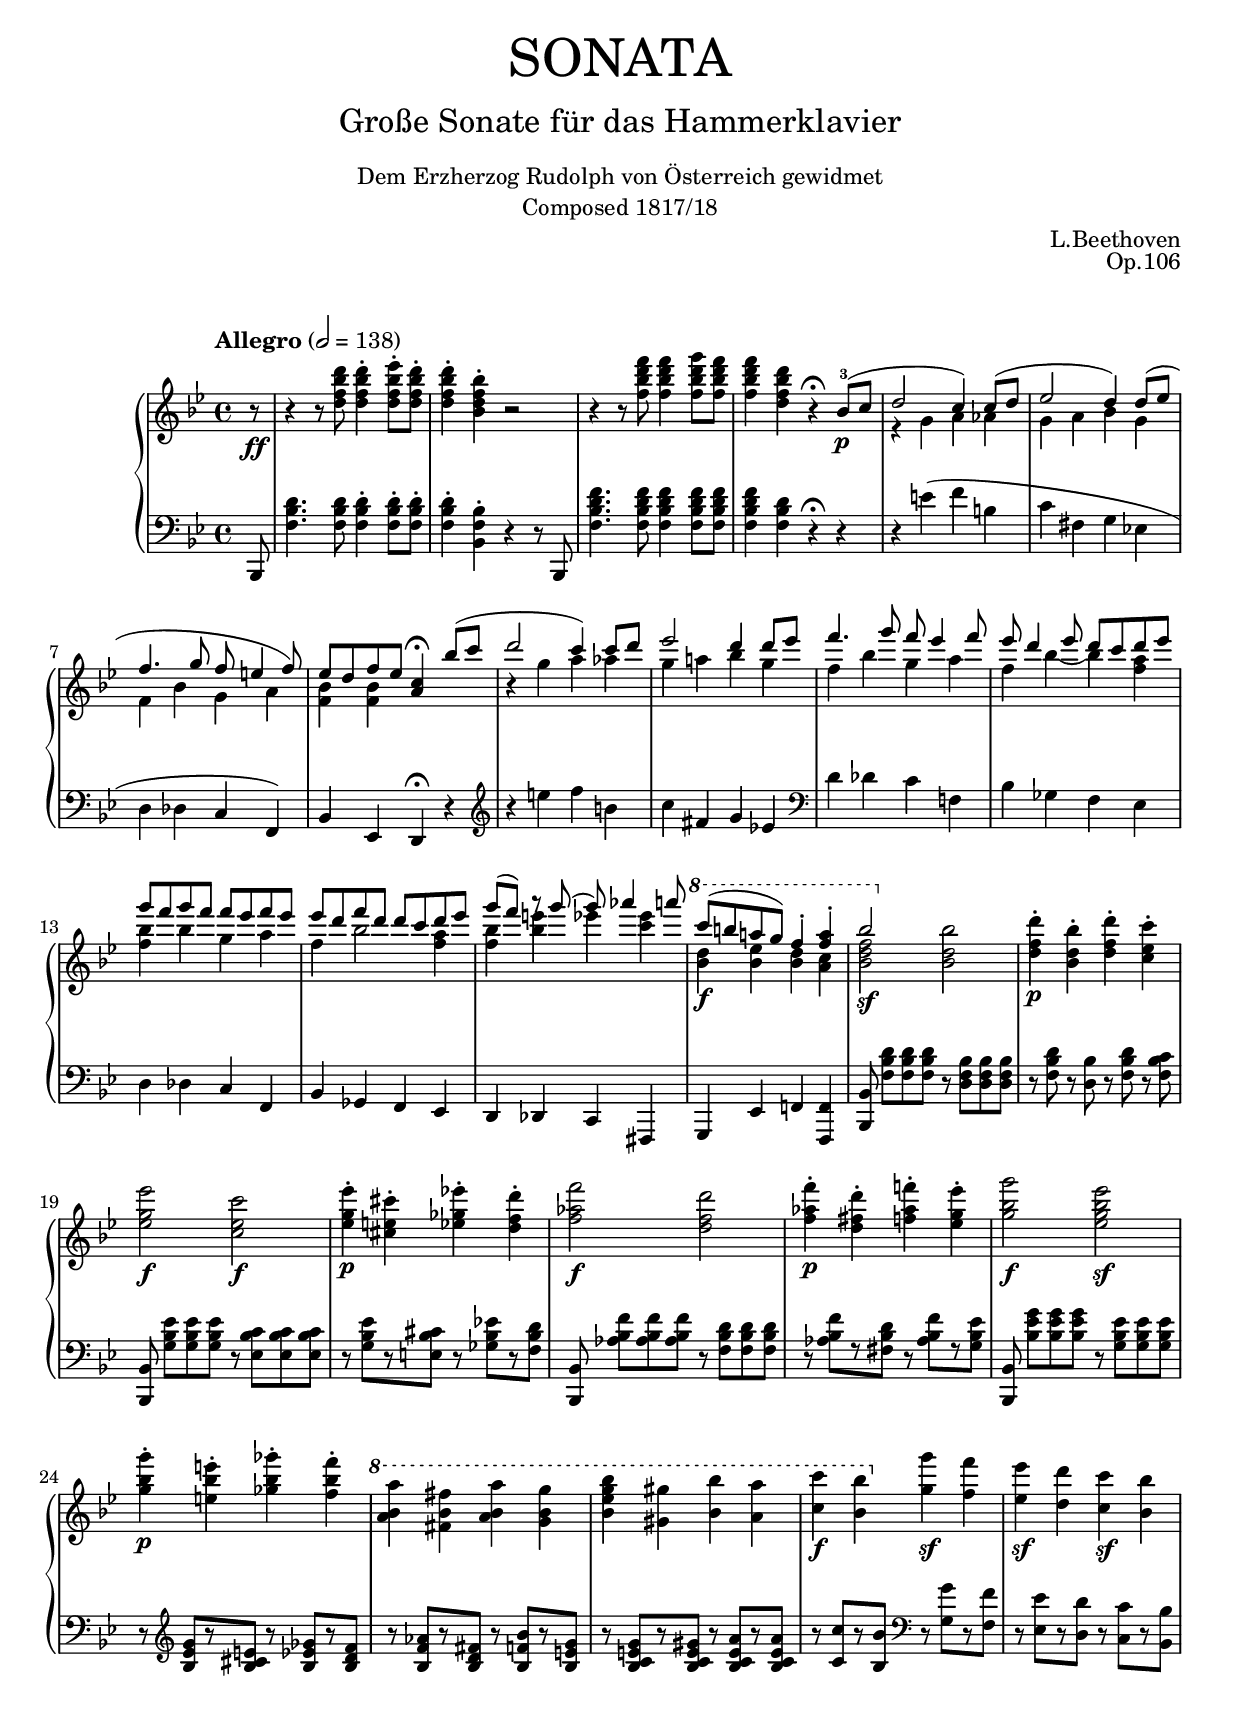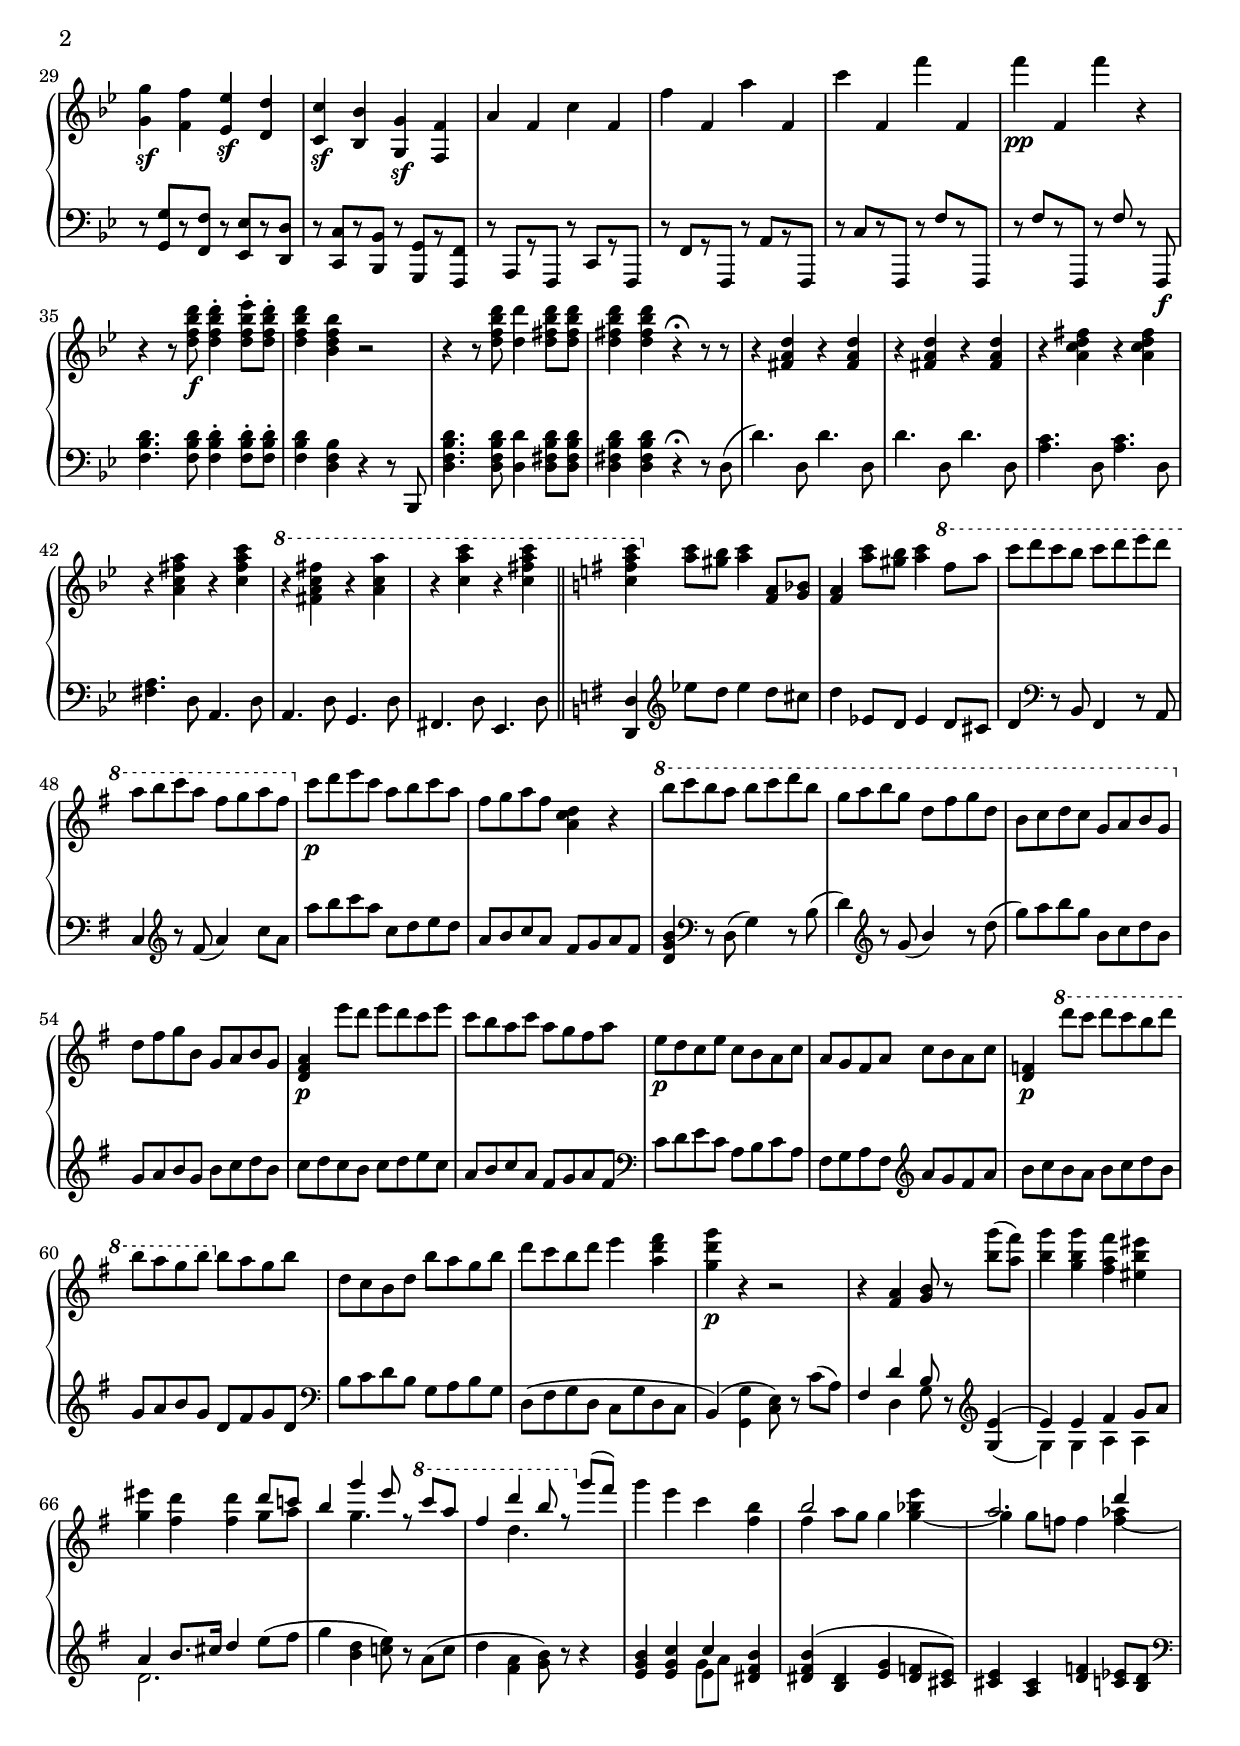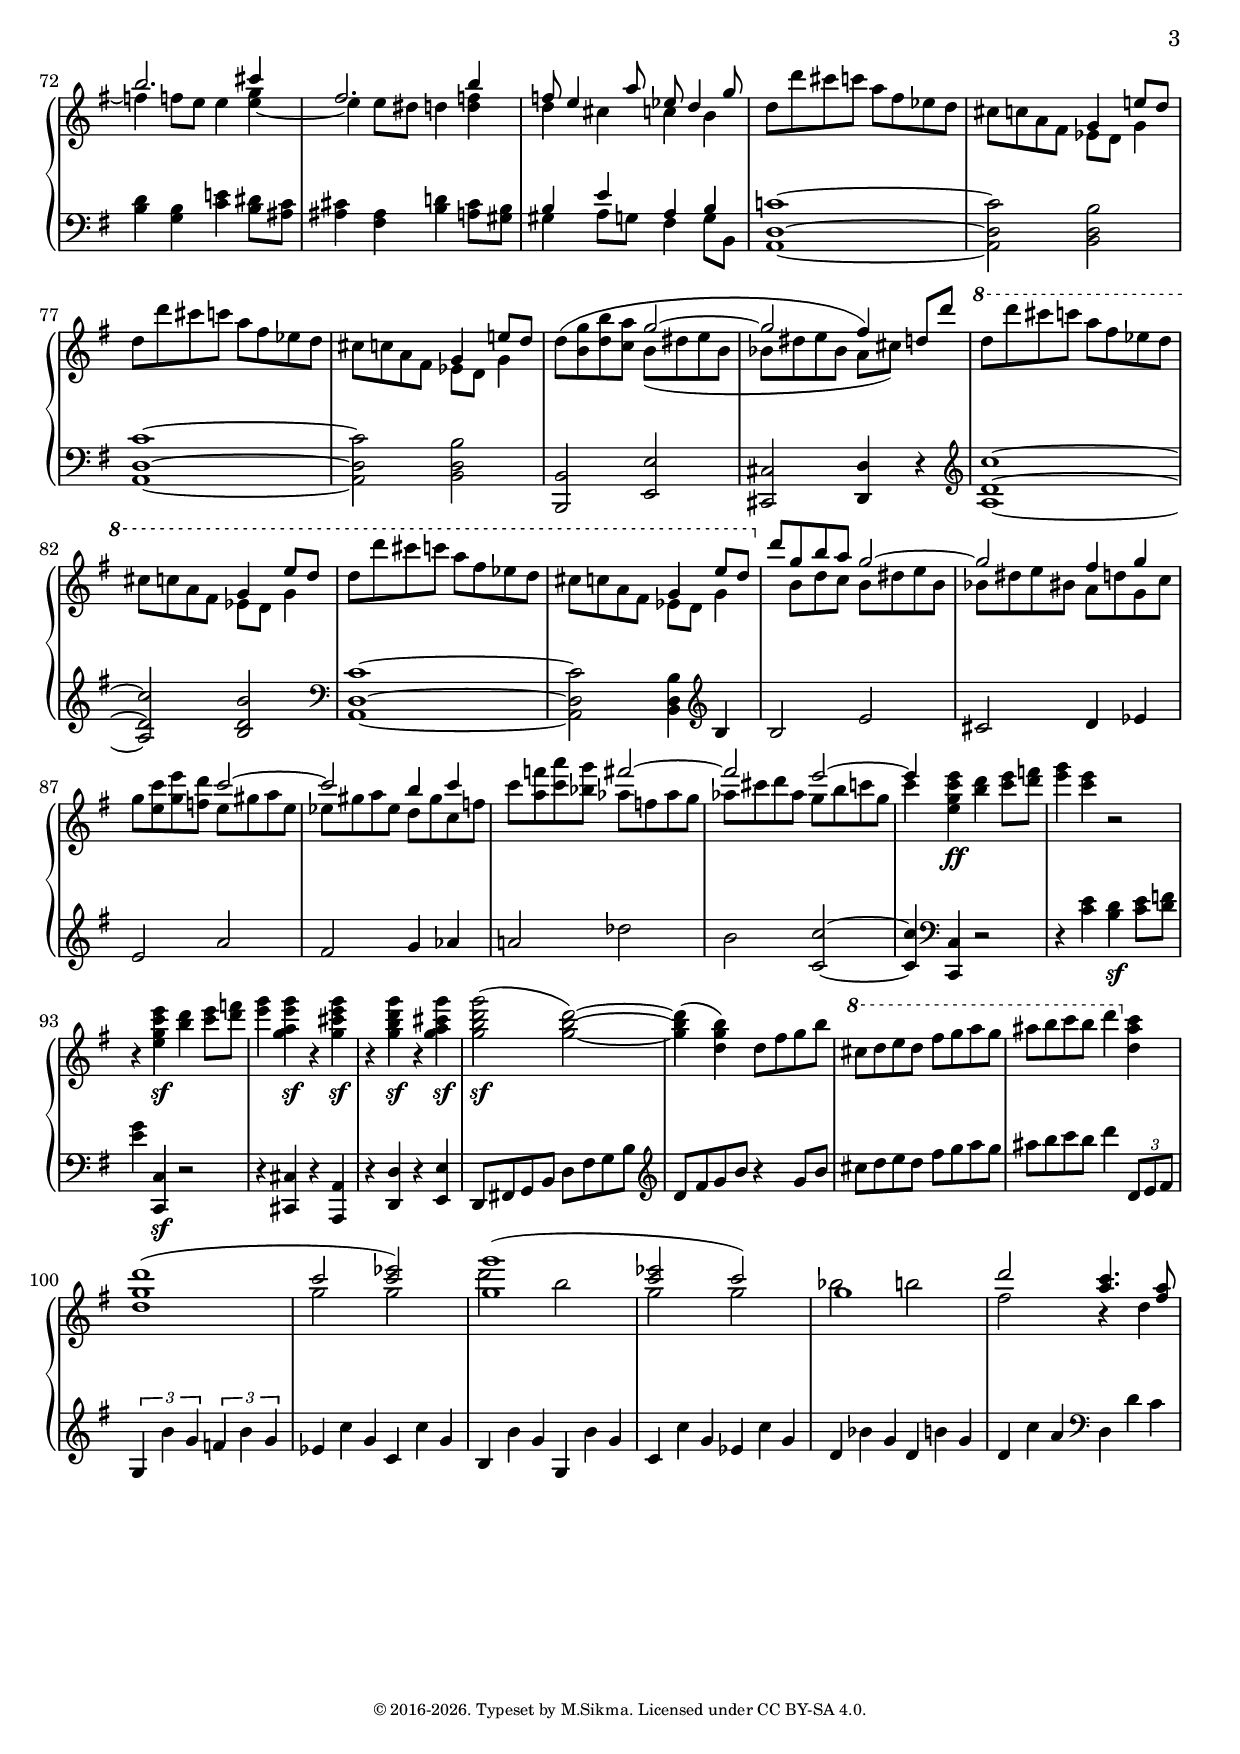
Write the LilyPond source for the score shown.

%===========================================================================
%    Piano Sonata Op.106 (L.Beethoven) - I
%===========================================================================
%
%    (C) 2016-2017, Michiel Sikma <michiel@sikma.org>
%    Licensed under CC BY-SA 4.0.
%
%---------------------------------------------------------------------------

\version "2.19.42"
\include "sonata-op106-includes.ily"

%---------------------------------------------------------------------------
%    I. Allegro
%---------------------------------------------------------------------------

one-section-one = {
  \key bes \major
  \time 4/4
  \partial 8
  \tempo "Allegro" 2 = 138
}

\bookpart {
  \paper {
    markup-system-spacing = \std-padding-page-one
    bookTitleMarkup = \std-title-markup-page-one
  }
  \header {
    title = "SONATA"
    subtitle = "Große Sonate für das Hammerklavier"
    composer = "L.Beethoven"
    opus = "Op.106"
    dedication = "Dem Erzherzog Rudolph von Österreich gewidmet"
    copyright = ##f
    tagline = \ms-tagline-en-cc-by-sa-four
  }
  \score {
    \new PianoStaff \with {
      \std-staff-spacing
    } <<
      \set PianoStaff.connectArpeggios = ##t
      %---------------------------------------------------------------------
      %    Right hand
      %---------------------------------------------------------------------
      \new Staff = "right" \with {
        \std-magnification
        \stdDynSize
        midiInstrument = "acoustic grand"
      } {
        \clef treble \relative c'' {
          \one-section-one
          r8\ff |
          r4 r8 <d f bes d>8 4-. <d f bes es>8-. <d f bes d>-. |
          4-. <bes d f bes>-. r2 |
          r4 r8 <f' bes d f>8 4 <f bes d g>8 <f bes d f> |
          4 <d f bes d>4 r4\fermata
          <<
            \relative c'' {
              bes8\p-3^( c
              |
              d2 c4) 8-[^( d]
              |
              es2 d4) 8-[^( es]
              |
              f4. g8\noBeam f e4 f8)
              |
              es8-[ d f es]
              s4 bes'8-[^( c]
              |
              d2 c4)
              c8-[ d]
              |
              es2 d4 d8-[ es]
              |
              f4. g8\noBeam f es4 f8
              |
              es8 d4 es8\noBeam d8-[ c d es]
              |
              g-[ f g f]
              f-[ es f es]
              |
              es-[ d f d]
              d-[ c d es]
              |
              g-[^( f)]
              a8\rest
              g8\noBeam^( 8) aes4 a8
              |
              \ottava #1
              \set Staff.ottavation = "8"
              c8^(-[\f b a! g]) f4-. <f a>-.
              |
              bes2\sf
              \ottava #0
            }
            \\
            \relative c' {
              s4
              |
              e4\rest g4 a as
              |
              g a bes g
              |
              f bes g a
              |
              <f bes>4 4 \stemUp <a c>4^\fermata \stemDown s4
              |
              b4\rest
              g'4 a aes
              |
              g a! bes g
              |
              f bes g a
              |
              f bes_~ bes <f a>
              |
              <f bes> bes g a
              |
              f4 bes2 <f a>4
              |
              <f bes>4 <bes e>4
              es <c es>
              |
              <bes d> <bes es> <bes d> <a c>
              |
              <bes d f>2
            }
          >>
          <bes d bes'>2
          |
          <d f d'>4-.\p <bes d bes'>-. <d f d'>-. <c es c'>-.
          |
          <es g es'>2\f <c es c'>2\f
          |
          <es g es'>4-.\p <cis e cis'>-. <es ges es'!>-. <d f d'>-.
          |
          <f aes f'>2\f
          % note: the \f is omitted here.
          % todo should it?
          <d f d'>2
          |
          <f aes f'>4-.\p <d fis d'>-. <f aes f'!>-. <es g es'>-.
          |
          <g bes g'>2\f <es g bes es>2\sf
          |
          <g bes g'>4-.\p <e bes' e>-. <ges bes ges'>-. <f bes f'>-.
          |
          \ottava #1
          \set Staff.ottavation = "8"
          <a bes a'>4
          <fis bes fis'>
          <a bes a'>
          <g bes g'>
          |
          <bes es g bes>
          <gis gis'>
          <bes bes'>
          <a a'>
          |
          <c c'>\f
          <bes bes'>
          \ottava #0
          <g g'>\sf
          <f f'>
          |
          <es es'>\sf
          <d d'>
          <c c'>\sf
          <bes bes'>
          |
          <g g'>\sf
          <f f'>
          <es es'>\sf
          <d d'>
          |
          <c c'>\sf
          <bes bes'>
          <g g'>\sf
          <f f'>
          |
          a' \relative c' f c \relative c' f
          |
          f \relative c' f a \relative c' f
          |
          c \relative c' f f \relative c' f
          |
          f\pp \relative c' f f r4
          |
          r4 r8
          % Note: first explicitly does not have staccato.
          <d, f bes d>8\f 4-. <d f bes es>8-.-[ <d f bes d>-.]
          |
          4 <bes d f bes>4 r2
          |
          r4 r8
          <d f bes d>8
          <d d'>4
          <d fis bes d>8-[ 8]
          |
          4 4 r4\fermata r8 r8
          |
          r4 <fis, a d>4 r4 4
          |
          r4 4 r4 4
          |
          r4 <a c d fis> r4 4
          |
          r4 <a c fis a> r4 <c fis a c>
          |
          \ottava #1
          \set Staff.ottavation = "8"
          r4 <fis a c fis> r4 <a c a'>
          |
          r4 <c a' c> r4 <c fis a c>
          |
          \bar "||"
          \key g \major
          <c fis a c>4
          \ottava #0
          <a c>8-[ <gis b>] <a c>4
          <fis, a>8-[ <g bes>]
          |
          <fis a>4
          <a' c>8-[ <gis b>] <a c>4
          \ottava #1
          \set Staff.ottavation = "8"
          fis'8-[ a]
          |
          c8-[ d c b]
          c-[ d e d]
          |
          a-[ b c a]
          fis-[ g a fis]
          |
          \ottava #0
          c\p-[ d e c]
          a-[ b c a]
          |
          fis-[ g a fis]
          <a, c d>4 r4
          |
          \ottava #1
          \set Staff.ottavation = "8"
          b''8 c b a b c d b
          |
          g a b g d fis g d
          |
          b c d c g a b g
          |
          \ottava #0
          d fis g b, g a b g
          |
          <d fis a>4\p
          e''8-[ d] e d c e
          |
          c b a c a g fis a
          |
          e\p d c e c b a c
          |
          a g fis a c b a c
          |
          <d, f>4\p
          \ottava #1
          \set Staff.ottavation = "8"
          d'''8 c d c b d
          |
          b a g b
          \ottava #0
          b, a g b
          |
          d, c b d b' a g b
          |
          d c b d e4 <a, d fis>
          |
          <g d' g>4\p r4 r2
          |
          r4 <fis, a>4 <g b>8 r8 <b' g'>8^( <a fis'>)
          |
          <b g'>4 <g b g'>4 <fis a fis'> <eis b' eis>
          |
          <g eis'> <fis d'>4 4
          <<
            \relative c''' {
              d8 c!
              |
              b4 g'4 e8 r8
              \ottava #1
              \set Staff.ottavation = "8"
              c'-[ a]
              |
              fis4 d' b8 r8
              \ottava #0
              g8-[^( fis]^)
              |
              \stemDown g4 e c <fis, b> \stemUp
              |
              b2 \stemDown s4 s4
              |
              \stemUp
              a2. d4
              |
              b2. cis4
              |
              fis,2. b4
              |
              f8\noBeam e4 a8 es8 d4 g8
              |
              s1
              |
              s2 g,4 e'!8-[ d]
              |
              s1
              |
              s2 g,4 e'!8-[ d]
              |
              \stemDown d8-[^( <b g'> <d b'> <c a'>]
              \stemUp g'2^~
              |
              g2 fis4) d!8-[ d']
              |
              s1
              |
              s2 g,4 e'8-[ d]
              |
              s1
              |
              s2 g,4 e'8-[ d]
              |
              d8-[ g, b a]
              g2^~
              |
              g2 fis4 g4
              |
              s2 c2^~
              |
              c2 b4 c4
              |
              s2 fis2^~
              |
              fis2 e2^~
              |
              e4
            }
            \\
            \relative c''' {
              g8 a
              |
              s4 g4. s4.
              |
              s4 d'4. s4.
              |
              s1
              |
              fis,4 a8-[ g] g4 <g_~ bes e>
              |
              g4 g8-[ f] f4 <f_~ aes>4
              |
              f4 f8-[ e] e4 <e_~ g>4
              |
              e4 e8-[ dis] d4 <d f>4
              |
              d4 cis4 c4 b4
              |
              d8 d' cis c a fis es d
              |
              cis c a fis
              es d
              g4
              |
              d'8 d' cis c a fis es d
              |
              cis c a fis
              es d
              g4
              |
              s2
              b8-[_( dis e b]
              |
              bes-[ dis e bes]
              a-[ cis]) s4
              |
              \ottava #1
              \set Staff.ottavation = "8"
              d'8 d' cis c a fis es d
              |
              cis c a fis
              es d
              g4
              |
              d'8 d' cis c a fis es d
              |
              cis c a fis
              es d
              g4
              \ottava #0
              |
              s8 b,8-[ d c] b-[ dis e b]
              |
              bes-[ dis e bis]
              a-[ d g, c]
              |
              g'8-[ <e c'> <g e'> <f d'>]
              e-[ gis a e]
              |
              es-[ gis a es]
              d-[ gis c, f]
              |
              % Note: original has this in the upper voice for some reason.
              c'8-[ <a f'> <c a'> <bes g'>]
              aes-[ f aes g]
              |
              aes-[ cis d aes]
              g-[ b c! g]
              |
              c4
            }
          >>
          <e g c e>4\ff <b' d> <c e>8-[ <d f>]
          |
          <e g>4 <c e> b,2\rest
          |
          b4\rest <e g c e>4\sf <b' d> <c e>8-[ <d f>]
          |
          <e g>4
          <g, a e' g>\sf \relative c'' b4\rest
          <g cis e g>\sf
          |
          \relative c'' b4\rest <g b d g>\sf
          \relative c'' b4\rest <g a cis g'>\sf
          <g b d g>2^(\sf <g_~ b^~ d^~>2)
          |
          <g b d>4^( <d g b>4)
          d8-[ fis g b]
          |
          \ottava #1
          \set Staff.ottavation = "8"
          cis-[ d e d] fis-[ g a g]
          |
          ais-[ b c b] d4
          \ottava #0
          <d,, a' c>4
          |
          <<
            \relative c'' {
              % Todo: check these slurs
              <d g d'>1^(
              |
              c'2 <c es>)
              |
              <g g'>1^(
              |
              <c es>2 c)
              |
              g1
              |
              d'2 <a c>4. <fis a>8
              |
            }
            \\
            \relative c''' {
              s1
              |
              g2 g2
              |
              d'2 b2
              |
              g2 g
              |
              bes b
              |
              fis2 b,4\rest d4
              |
            }
          >>
        }
      }
      %---------------------------------------------------------------------
      %    Left hand
      %---------------------------------------------------------------------
      \new Staff = "left" \with {
        \std-magnification
        \stdDynSize
        midiInstrument = "acoustic grand"
      } {
        \clef bass \relative c, {
          \one-section-one
          bes8 |
          <f'' bes d>4. 8 4-. 8-. 8-. |
          4-. <bes, f' bes>4-. r4 r8 bes,8 |
          <f'' bes d f>4. 8 4 8 8 |
          4 <f bes d>4 r4\fermata r4 |
          r4 e'4^( f b,
          |
          c fis, g es!
          |
          d des c f,)
          |
          bes es, d^\fermata r4
          |
          \clef treble r4 e'''4 f b,
          |
          c fis, g es!
          |
          \clef bass
          d des c f,!
          |
          bes ges f es
          |
          d des c f,
          |
          bes ges f es
          |
          d des c fis,
          |
          g es' f! <f, f'>
          |
          <bes bes'>8\noBeam
          <f'' bes d>8-[ 8 8]
          r8
          <d f bes>8-[ 8 8]
          |
          r8 <f bes d>8 r8 <d bes'> r8 <f bes d>8 r8 <f bes c>
          |
          <bes,, bes'>8\noBeam <g'' bes es>8-[ 8 8]
          r8 <es bes' c>8-[ 8 8]
          |
          % Note: previous notes were non-beamed, these are, as per first edition.
          r8 <g bes es>8-[ r8 <e bes' cis>] r8 <ges bes es!>-[ r8 <f bes d>]
          |
          <bes,, bes'>8\noBeam <aes'' bes f'>8-[ 8 8]
          r8 <f bes d>8-[ 8 8]
          |
          r8
          <aes bes f'>8-[ r8 <fis bes d>]
          r8 <aes bes f'>8-[ r8 <g bes es>]
          |
          <bes,, bes'>8\noBeam
          <bes'' es g>8-[ 8 8]
          r8
          <g bes es>8-[ 8 8]
          |
          r8
          \clef treble
          <bes es g>8-[ r8 <bes cis e>]
          r8 <bes es ges>8-[ r8 <bes d f>]
          |
          r8 <bes f' aes>8-[ r8 <bes d fis>]
          r8 <bes f' bes>8-[ r8 <bes e g>]
          |
          r8 <bes c e g>8-[ r8 <bes c e gis>]
          r8 <bes c e a>8-[ r8 8]
          |
          r8 <c c'>8-[ r8 <bes bes'>]
          \clef bass
          r8 <g g'>8-[ r8 <f f'>]
          |
          r8 <es es'>8-[ r8 <d d'>]
          r8 <c c'>8-[ r8 <bes bes'>]
          |
          r8 <g g'>8-[ r8 <f f'>]
          r8 <es es'>8-[ r8 <d d'>]
          |
          r8 <c c'>8-[ r8 <bes bes'>]
          r8 <g g'>8-[ r8 <f f'>]
          |
          r8 a-[ r8 f]
          r8 c'-[ r8 \relative c,, f]
          |
          r8 f-[ r8 \relative c,, f]
          r8 a-[ r8 \relative c,, f]
          |
          r8 c-[ r8 \relative c,, f]
          r8 f-[ r8 \relative c,, f]
          |
          r8 f-[ r8 \relative c,, f]
          r8 \stemUp f\noBeam r8 \relative c,, f\f \stemNeutral
          |
          <f bes d>4. 8 4-. 8-. 8-.
          |
          4 <d f bes>4 r4 r8 bes,8
          |
          <d' f bes d>4. 8 <d d'>4 <d fis bes d>8-[ 8]
          |
          4 4 r4\fermata r8 d8^(
          |
          d'4.) d,8 d'4. d,8
          |
          d'4. d,8 d'4. d,8
          |
          <a' c>4. d,8 <a' c>4. d,8
          |
          <fis a>4. d8 a4. d8
          |
          a4. d8 g,4. d'8
          |
          fis,4. d'8 es,4. d'8
          \bar "||"
          \key g \major
          <d, d'>4
          \clef treble
          es'''8-[ d] es4 d8-[ cis]
          |
          d4 es,8-[ d] es4 d8-[ cis]
          |
          d4
          \clef bass
          r8 b,8 fis4 r8 a8
          |
          c4 
          \clef treble r8
          fis'8_( a4) c8-[ a]
          |
          a'8-[ b c a]
          c,8-[ d e d]
          |
          a8-[ b c a]
          fis-[ g a fis]
          |
          <d g b>4 \clef bass r8 d,8^( g4) r8 b8^(
          |
          d4) \clef treble r8 \stemUp g8_( b4) \stemNeutral r8 d8^(
          |
          g8) a b g b, c d b
          |
          g a b g b c d b
          |
          c d c b c d e c
          |
          a b c a fis g a fis
          \clef bass
          |
          c d e c a b c a
          |
          fis g a fis \clef treble
          a' g fis a
          |
          b c b a b c d b
          |
          g a b g d fis g d
          \clef bass
          |
          b c d b g a b g
          |
          d^( fis g d c g' d c
          |
          b4)^( \stemDown <g g'> <c e>8) \stemNeutral r8 c'8-[^( a])
          |
          <<
            \relative c {
              fis4 d' b8 d,8\rest \clef treble
              e'4^(
              |
              e) e fis g8-[ a]
              |
              a4 b8.-[ cis16] d4 \stemDown e8-[^( fis]
              |
              g4 <b, d>4 <c! e>8) b8\rest a8-[^( c]
              |
              d4 <fis, a>4 <g b>8) b8\rest b4\rest
              |
              \stemUp
              <e, g b>4 <e g c>4 c'4 <dis, fis b>4
              
            }
            \\
            \relative c {
              s4 d4 g8 s8 \stemUp g4_(
              |
              \stemDown g4) g a a
              |
              d2. s4
              |
              s1
              |
              s1
              |
              s4 s4 e4
            }
            \\
            \relative c'' {
              s1
              |
              s1
              |
              s1
              |
              s1
              |
              s1
              |
              % Todo fix this voices setup
              s4 s4 \voiceFour g8-[ a]
            }
          >>
          |
          \stemNeutral
          <dis fis b>4^( <b dis>4 <e g> <dis f>8-[ <cis e>])
          |
          <cis e>4 <a cis> <d f> <c es>8-[ <b d>]
          \clef bass
          |
          <b d>4 <g b> <c e!> <b dis>8-[ <ais c>]
          |
          <ais cis>4 <fis ais> <b d!> <a! cis>8-[ <gis b>]
          |
          <<
            \relative c' {
              b4 e4 a, b
            }
            \\
            \relative c' {
              gis4 a8-[ g] fis4 g8-[ b,]
            }
          >>
          |
          <a,_~ d^~ c'!^~>1
          |
          <a d c'>2 <b d b'>2
          |
          <a_~ d^~ c'^~>1
          |
          <a d c'>2 <b d b'>2
          |
          <b, b'>2 <e e'>
          |
          <cis cis'> <d d'>4 r4
          |
          \clef treble
          <a''_~ d^~ c'^~>1
          |
          <a d c'>2 <b d b'>2
          |
          \clef bass
          <a,_~ d^~ c'^~>1
          |
          <a d c'>2 <b d b'>4
          \clef treble
          b'4
          |
          b2 e
          |
          cis d4 es
          |
          e2 a
          |
          fis g4 aes4
          |
          a!2 des
          |
          b2 <c,_~ c'^~>2
          |
          <c c'>4 \clef bass
          <c,, c'>4 r2
          |
          r4 <c'' e>4 <b d>4\sf <c e>8-[ <d f>]
          |
          <e g>4
          <c,, c'>4\sf r2
          |
          r4 <cis cis'>4 r4 <a a'>
          |
          r4 <d d'> r4 <e e'>
          |
          d8-[ fis! g b]
          d8-[ fis g b]
          |
          \clef treble
          d8-[ fis g b]
          r4 g8-[ b]
          |
          cis-[ d e d]
          fis-[ g a g]
          |
          ais-[ b c b]
          d4
          \tuplet 3/2 { d,,8-[ e fis] }
          |
          \tupletUp
          \tuplet 3/2 { g,4 b' g }
          \tuplet 3/2 { f b g }
          |
          \implicitTuplets
          \hideTupletBracket
          \clef treble
          \tuplet 3/2 { es c' g }
          \tuplet 3/2 { c, c' g }
          |
          \tuplet 3/2 { b, b' g }
          \tuplet 3/2 { g, b' g }
          |
          \tuplet 3/2 { c, c' g }
          \tuplet 3/2 { es c' g }
          |
          \tuplet 3/2 { d bes' g }
          \tuplet 3/2 { d b' g }
          |
          \tuplet 3/2 { d c' a }
          \clef bass
          \tuplet 3/2 { d,, d' c }
        }
      }
    >>
    \layout {
      \context {
        \Score
        % Set the score to a default note value of one crotchet.
        \override SpacingSpanner.common-shortest-duration = #(ly:make-moment 1/8)
        \consists #Span_stem_engraver
      }
    }
    \midi {
      \tempo 4 = 60
    }
  }
}
